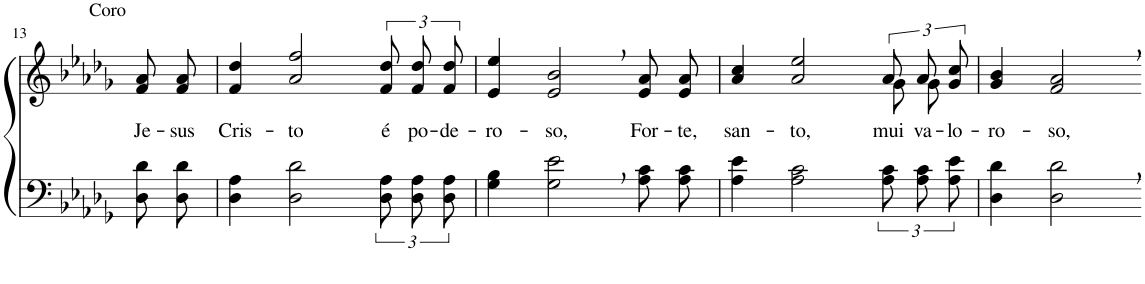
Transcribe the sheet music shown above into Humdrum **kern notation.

**kern	**kern	**text
*part2	*part1	*part1
*staff2	*staff1	*staff1
*I"Parte III e IV	*I"Parte I e II	*
!!LO:PB:g=z
*clefF4	*clefG2	*
*Trd2c3	*Trd2c3	*
*k[b-e-a-d-g-]	*k[b-e-a-d-g-]	*
*M4/4	*M4/4	*
=13	=13	=13
!	!LO:TX:a:t=Coro	!
!	!	!LO:LY:b
8D-\ 8d-\L	8f/ 8a-/L	Je-
!	!	!LO:LY:b
8D-\ 8d-\J	8f/ 8a-/J	-sus
=14	=14	=14
!	!	!LO:LY:b
4D-\ 4A-\	4f/ 4dd-/	Cris-
!	!	!LO:LY:b
2D-\ 2d-\	2a-/ 2ff/	-to
!	!	!LO:LY:b
12D-\ 12A-\L	12f/ 12dd-/L	é
!	!	!LO:LY:b
12D-\ 12A-\	12f/ 12dd-/	po-
!	!	!LO:LY:b
12D-\ 12A-\J	12f/ 12dd-/J	-de-
=15	=15	=15
!	!	!LO:LY:b
4G-\ 4B-\	4e-/ 4ee-/	-ro-
!	!	!LO:LY:b
2G-\, 2e-\,	2e-/, 2b-/,	-so,
!	!	!LO:LY:b
8A-\ 8c\L	8e-/ 8a-/L	For-
!	!	!LO:LY:b
8A-\ 8c\J	8e-/ 8a-/J	-te,
=16	=16	=16
!	!	!LO:LY:b
*	*^	*
*	*	*^	*
4A-\ 4e-\	4a-/ 4cc/	6%5ryy	2.ryy	san-
!	!	!	!	!LO:LY:b
2A-\ 2c\	2a-/ 2ee-/	.	.	-to,
!	!	!	!	!LO:LY:b
12A-\ 12c\L	12a-\L	.	8g-\	mui
!	!	!	!	!LO:LY:b
12A-\ 12c\	12a-\	8g-\	.	va-
.	.	.	8ryy	.
!	!	!	!	!LO:LY:b
12A-\ 12e-\J	12g-\ 12cc\J	.	.	-lo-
.	.	24ryy	.	.
*	*	*v	*v	*
=17	=17	=17	=17
!	!	!	!LO:LY:b
*	*v	*v	*
4D-\ 4d-\	4g-/ 4b-/	-ro-
!	!	!LO:LY:b
2D-\, 2d-\,	2f/, 2a-/,	-so,
=-	=-	=-
*-	*-	*-
